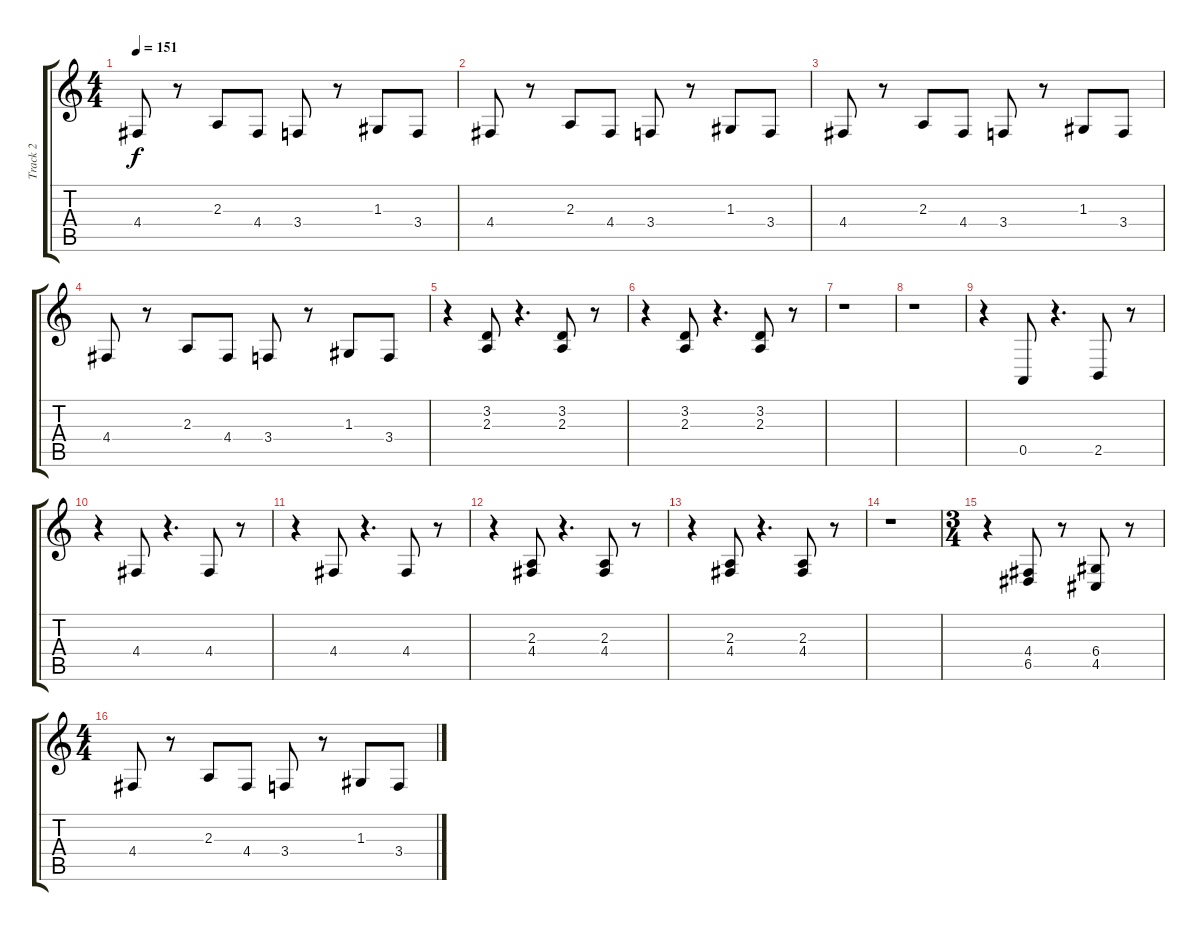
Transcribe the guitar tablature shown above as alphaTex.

\track ("Track 2" "Track 2") {instrument acousticgrandpiano}
\staff {score tabs}
\tuning (E4 B3 G3 D3 A2 E2) {hide}
\ts (4 4)
\tempo 151
\clef g2
\ks c
4.4.8{dy f} r.8 2.3.8 4.4.8 3.4.8 r.8 1.3.8 3.4.8 |
4.4.8 r.8 2.3.8 4.4.8 3.4.8 r.8 1.3.8 3.4.8 |
4.4.8 r.8 2.3.8 4.4.8 3.4.8 r.8 1.3.8 3.4.8 |
4.4.8 r.8 2.3.8 4.4.8 3.4.8 r.8 1.3.8 3.4.8 |
r.4 (3.2 2.3).8 r.4{d} (3.2 2.3).8 r.8 |
r.4 (3.2 2.3).8 r.4{d} (3.2 2.3).8 r.8 |
r.1 |
r.1 |
r.4 0.5.8 r.4{d} 2.5.8 r.8 |
r.4 4.4.8 r.4{d} 4.4.8 r.8 |
r.4 4.4.8 r.4{d} 4.4.8 r.8 |
r.4 (2.3 4.4).8 r.4{d} (2.3 4.4).8 r.8 |
r.4 (2.3 4.4).8 r.4{d} (2.3 4.4).8 r.8 |
r.1 |
\ts (3 4)
r.4 (4.4 6.5).8 r.8 (6.4 4.5).8 r.8 |
\ts (4 4)
4.4.8 r.8 2.3.8 4.4.8 3.4.8 r.8 1.3.8 3.4.8
